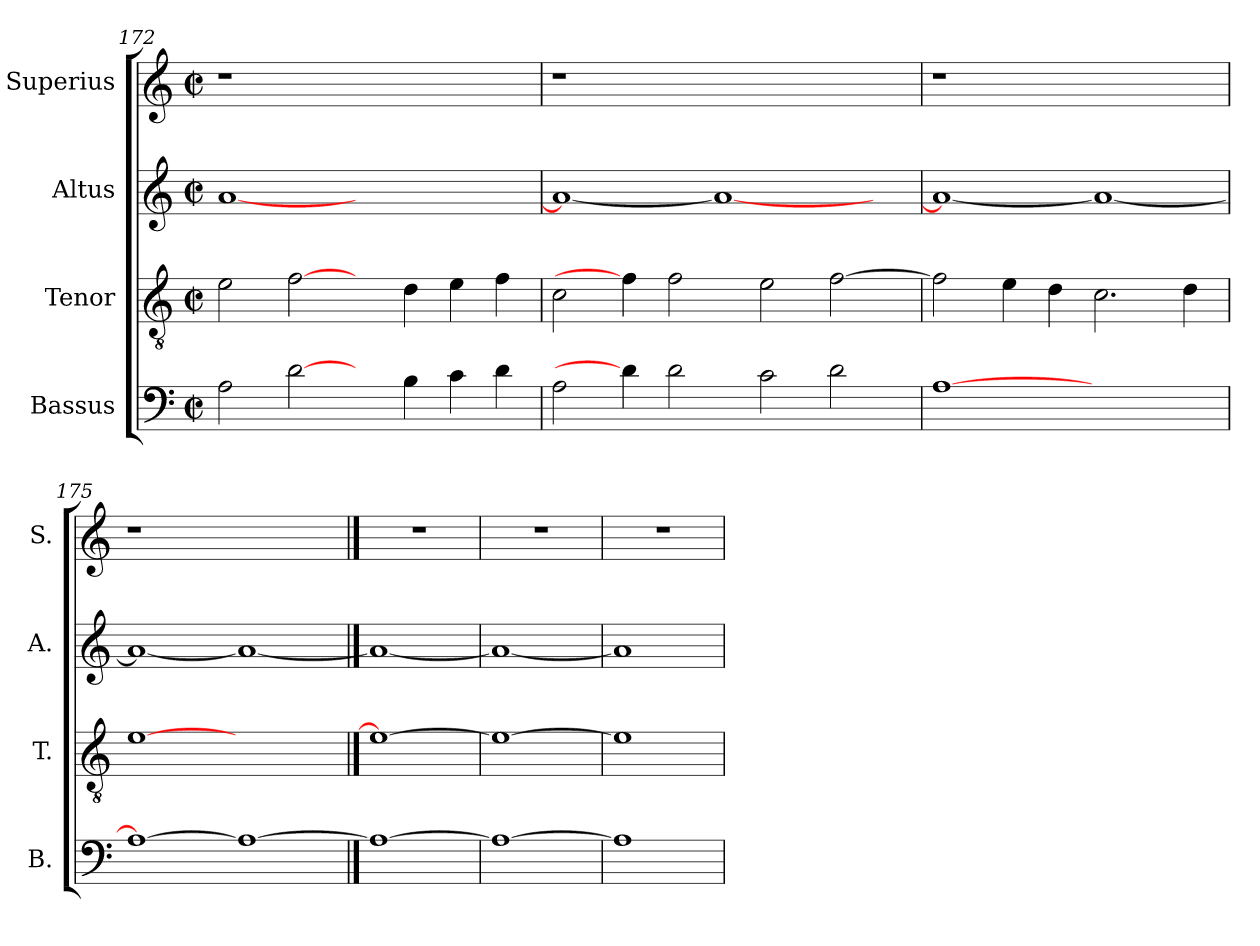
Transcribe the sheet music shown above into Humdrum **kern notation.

**kern	**kern	**kern	**kern
*part4	*part3	*part2	*part1
*staff4	*staff3	*staff2	*staff1
*I"Bassus	*I"Tenor	*I"Altus	*I"Superius
*I'B.	*I'T.	*I'A.	*I'S.
*clefF4	*clefGv2	*clefG2	*clefG2
*	*ITrd7c12	*	*
*k[]	*k[]	*k[]	*k[]
*C:	*C:	*C:	*C:
*M2/2	*M2/2	*M2/2	*M2/2
*met(c|)	*met(c|)	*met(c|)	*met(c|)
=172	=172	=172	=172
!	!	!	!LO:N:vis=1
2Ai\	2Ei\	[<1ai	1r
[2di\	[2Fi\	.	.
4ryy	4ryy	1ryy	1ryy
4Bi\	4Di\	.	.
4ci\	4Ei\	.	.
4di\	4Fi\	.	.
=173	=173	=173	=173
!	!	!	!LO:N:vis=1
2Ai\	2Ci\	1ai_<	1r
4di\]	4Fi\]	.	.
2di\	2Fi\	.	.
.	.	1ai_	1ryy
2ci\	2Ei\	.	.
2di\	[>2Fi\	.	.
.	.	4ryy	4ryy
=174	=174	=174	=174
!	!	!	!LO:N:vis=1
[>1Ai	2Fi\]	1ai_<	1r
.	4Ei\	.	.
.	4Di\	.	.
1ryy	2.Ci\	1ai_	1ryy
.	4Di\	.	.
=175	=175	=175	=175
1Ai_>	[1Ei	1ai_<	1r
1Ai_	1ryy	1ai_	1ryy
==176	==176	==176	==176
1Ai_	1Ei_	1ai_	1r
=177	=177	=177	=177
1Ai_	1Ei_	1ai_	1r
=178	=178	=178	=178
1Ai]	1Ei]	1ai]	1r
=	=	=	=
*-	*-	*-	*-
